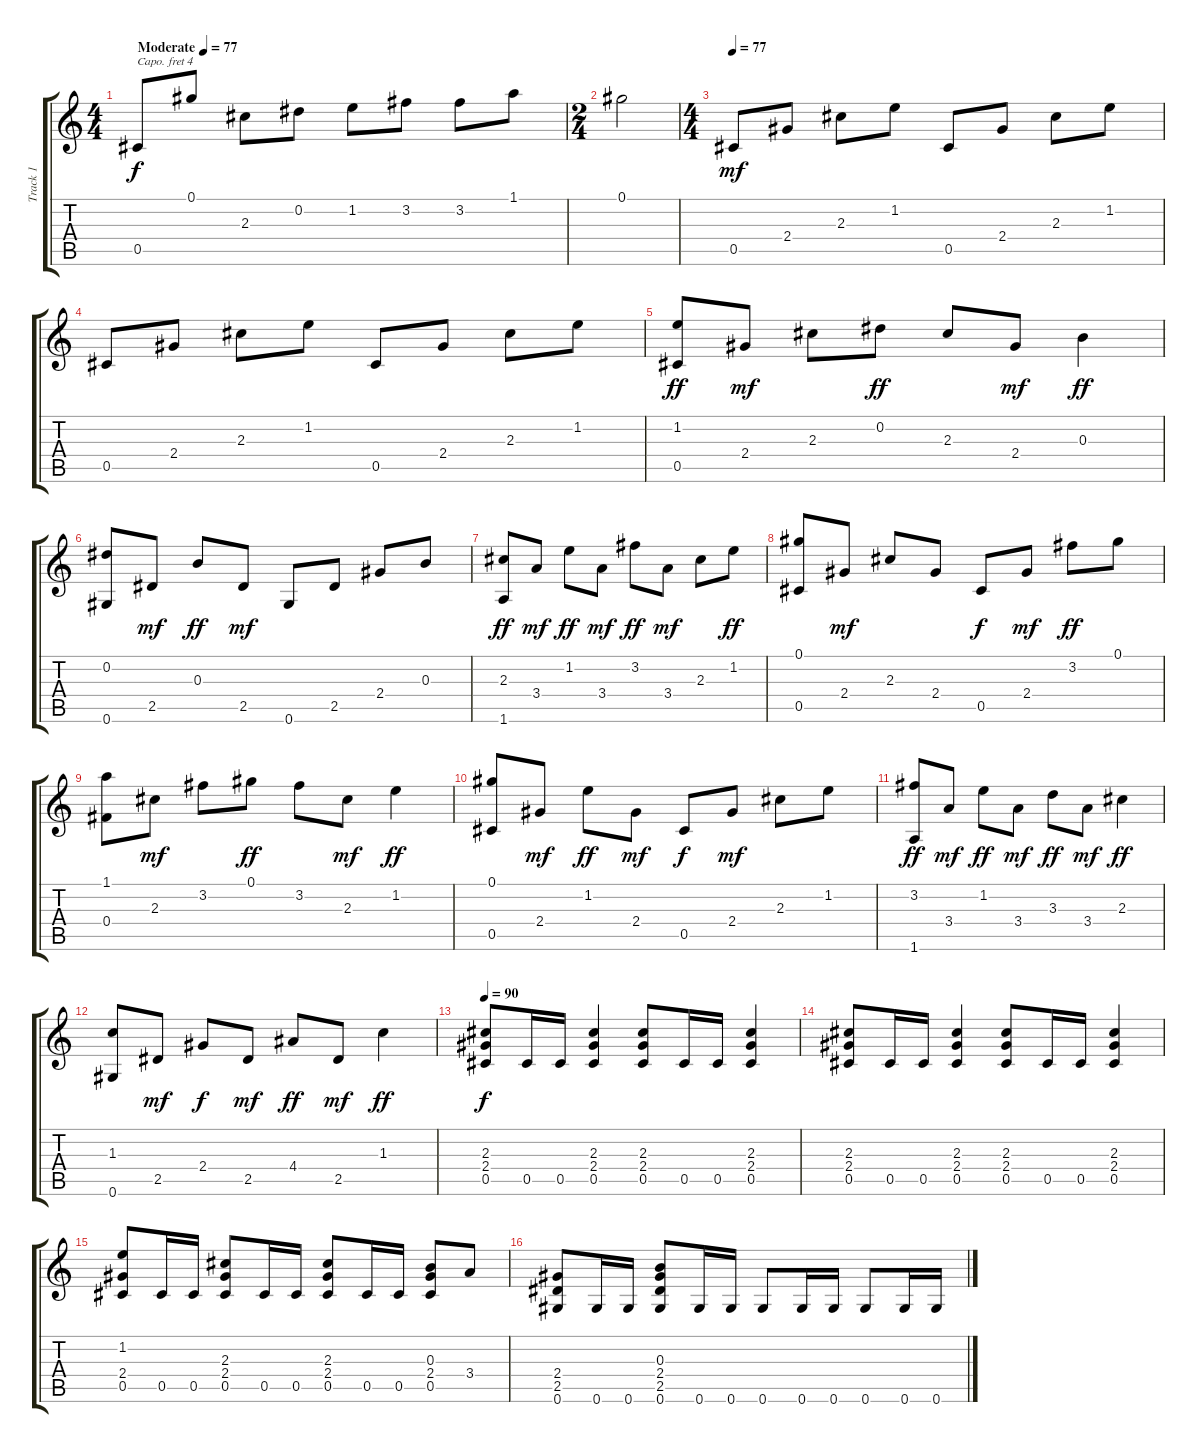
\track ("Track 1" "Track 1") {instrument acousticguitarnylon}
\staff {score tabs}
\capo 4
\tuning (E4 B3 G3 D3 A2 E2) {hide}
\ts (4 4)
\tempo (77 "Moderate")
\tempo 65
\tempo (77 "Moderate")
\clef g2
\ks c
0.5.8{dy f instrument acousticguitarnylon} 0.1.8 2.3.8 0.2.8 1.2.8 3.2.8 3.2.8 1.1.8 |
\ts (2 4)
0.1.2 |
\ts (4 4)
\tempo 77
0.5.8{dy mf} 2.4.8 2.3.8 1.2.8 0.5.8 2.4.8 2.3.8 1.2.8 |
0.5.8 2.4.8 2.3.8 1.2.8 0.5.8 2.4.8 2.3.8 1.2.8 |
(1.2 0.5).8{dy ff} 2.4.8{dy mf} 2.3.8 0.2.8{dy ff} 2.3.8 2.4.8{dy mf} 0.3.4{dy ff} |
(0.2 0.6).8 2.5.8{dy mf} 0.3.8{dy ff} 2.5.8{dy mf} 0.6.8 2.5.8 2.4.8 0.3.8 |
(2.3 1.6).8{dy ff} 3.4.8{dy mf} 1.2.8{dy ff} 3.4.8{dy mf} 3.2.8{dy ff} 3.4.8{dy mf} 2.3.8 1.2.8{dy ff} |
(0.1 0.5).8 2.4.8{dy mf} 2.3.8 2.4.8 0.5.8{dy f} 2.4.8{dy mf} 3.2.8{dy ff} 0.1.8 |
(1.1 0.4).8 2.3.8{dy mf} 3.2.8 0.1.8{dy ff} 3.2.8 2.3.8{dy mf} 1.2.4{dy ff} |
(0.1 0.5).8 2.4.8{dy mf} 1.2.8{dy ff} 2.4.8{dy mf} 0.5.8{dy f} 2.4.8{dy mf} 2.3.8 1.2.8 |
(3.2 1.6).8{dy ff} 3.4.8{dy mf} 1.2.8{dy ff} 3.4.8{dy mf} 3.3.8{dy ff} 3.4.8{dy mf} 2.3.4{dy ff} |
(1.3 0.6).8 2.5.8{dy mf} 2.4.8{dy f} 2.5.8{dy mf} 4.4.8{dy ff} 2.5.8{dy mf} 1.3.4{dy ff} |
\tempo 90
(2.3 2.4 0.5).8{dy f} 0.5.16 0.5.16 (2.3 2.4 0.5).4 (2.3 2.4 0.5).8 0.5.16 0.5.16 (2.3 2.4 0.5).4 |
(2.3 2.4 0.5).8 0.5.16 0.5.16 (2.3 2.4 0.5).4 (2.3 2.4 0.5).8 0.5.16 0.5.16 (2.3 2.4 0.5).4 |
(1.2 2.4 0.5).8 0.5.16 0.5.16 (2.3 2.4 0.5).8 0.5.16 0.5.16 (2.3 2.4 0.5).8 0.5.16 0.5.16 (0.3 2.4 0.5).8 3.4.8 |
(2.4 2.5 0.6).8 0.6.16 0.6.16 (0.3 2.4 2.5 0.6).8 0.6.16 0.6.16 0.6.8 0.6.16 0.6.16 0.6.8 0.6.16 0.6.16
